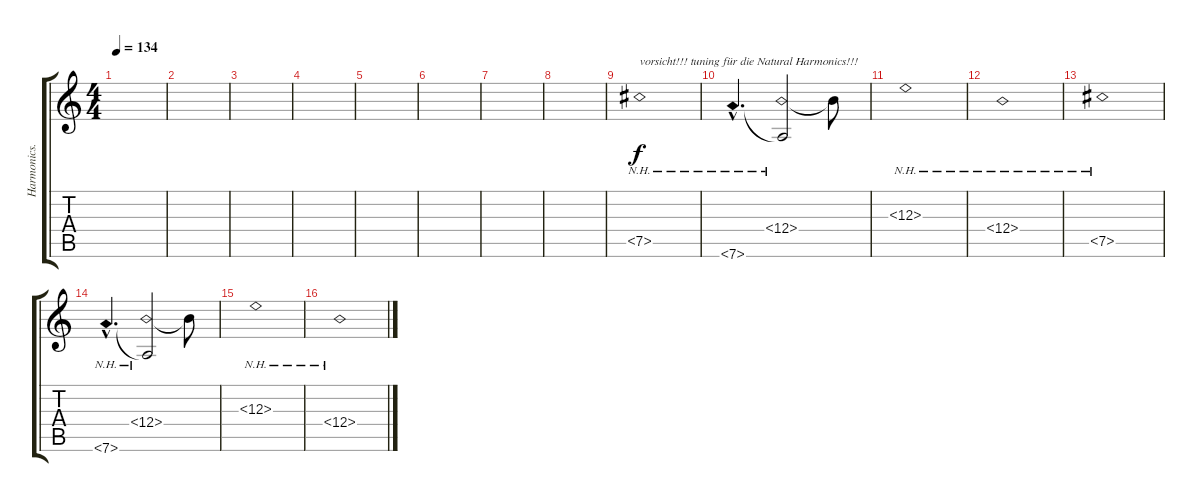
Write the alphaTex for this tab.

\track ("Harmonics..." "Harmonics.") {instrument electricguitarjazz}
\staff {score tabs}
\tuning (Db4 Ab3 E3 B2 Gb2 D2) {hide}
\ts (4 4)
\tempo 134
\clef g2
\ks c
|
|
|
|
|
|
|
|
7.5{nh}.1{txt "vorsicht!!! tuning für die Natural Harmonics!!!" volume 10 instrument electricguitarjazz} |
7.6{nh hac}.4{d} (12.4{nh} 7.6{t}).2 12.4{t}.8 |
12.3{nh}.1 |
12.4{nh}.1 |
7.5{nh}.1{volume 10 instrument electricguitarjazz} |
7.6{nh hac}.4{d} (12.4{nh} 7.6{t}).2 12.4{t}.8 |
12.3{nh}.1 |
12.4{nh}.1
